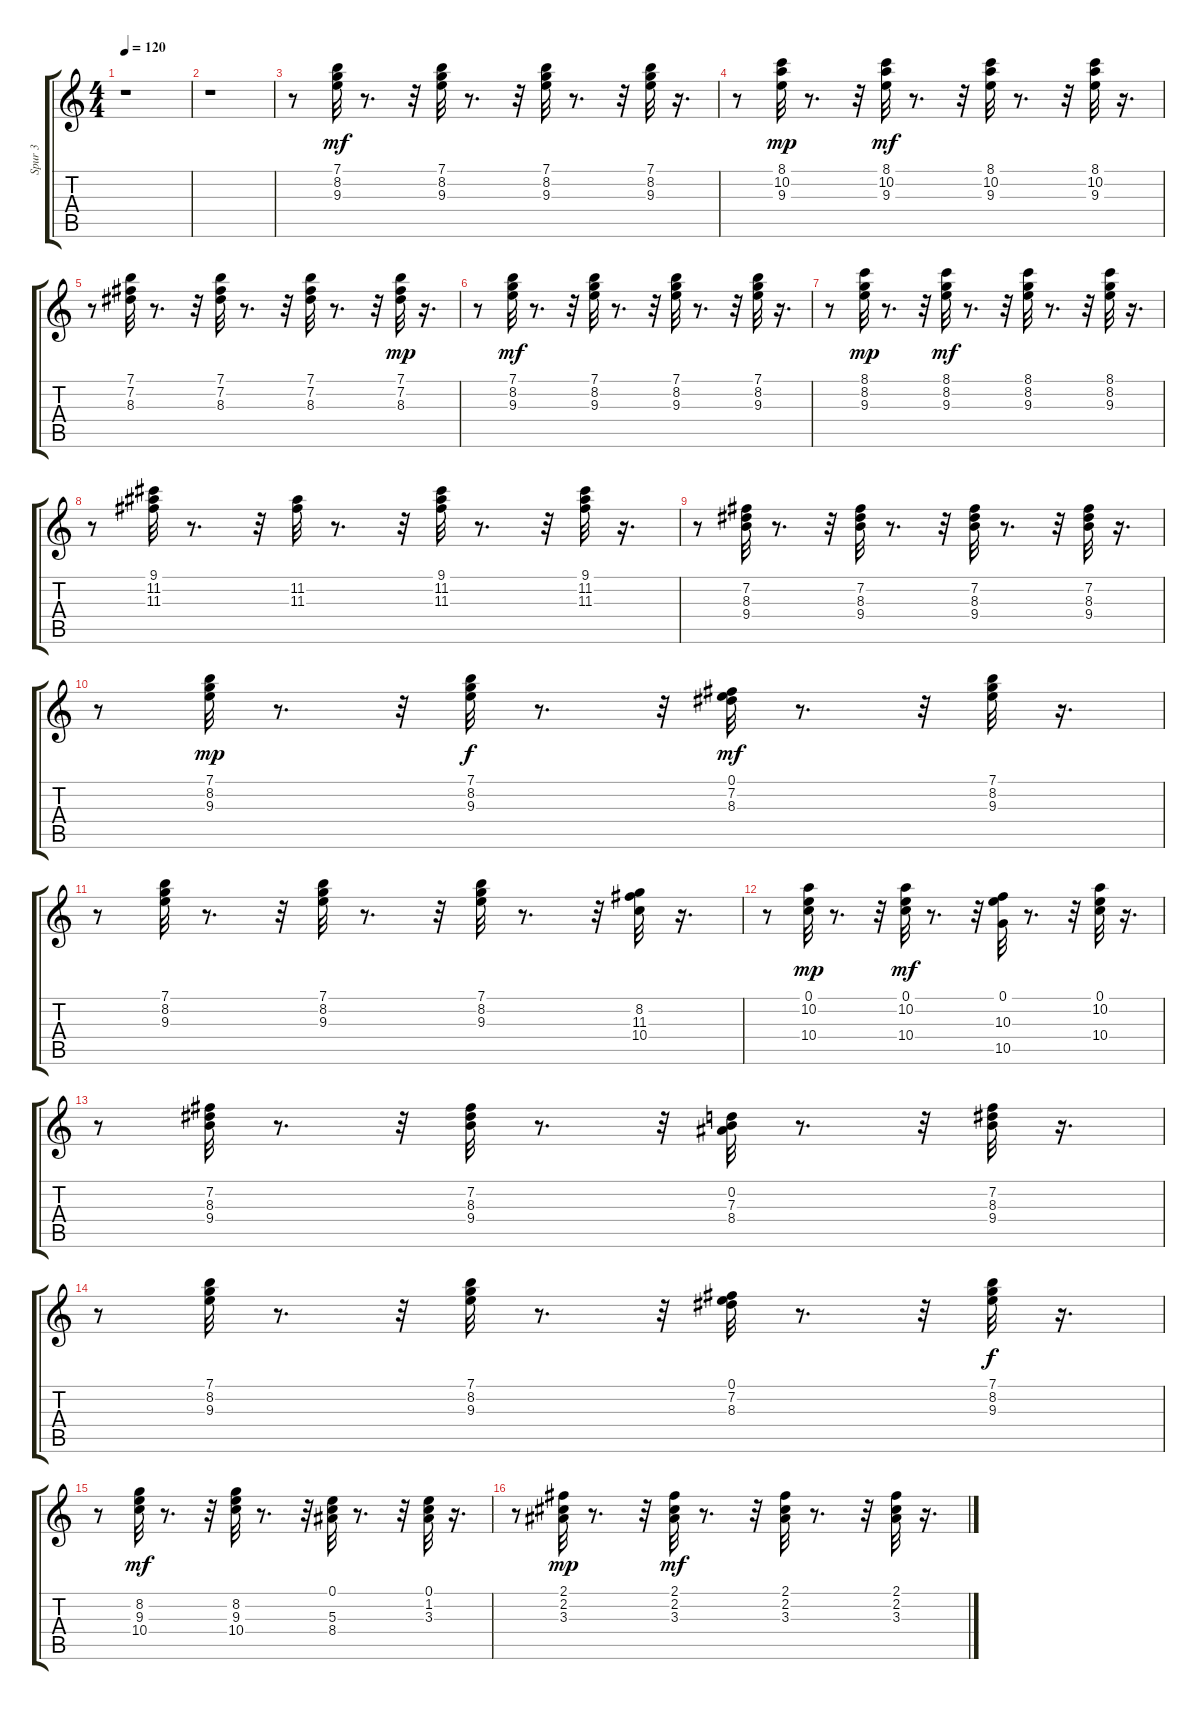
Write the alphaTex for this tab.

\track ("Spur 3" "Spur 3") {instrument electricguitarmuted}
\staff {score tabs}
\tuning (E4 B3 G3 D3 A2 E2) {hide}
\ts (4 4)
\tempo 120
\clef g2
\ks c
r.1{dy mf instrument electricguitarmuted} |
r.1 |
r.8 (7.1 8.2 9.3).32 r.8{d} r.32 (7.1 8.2 9.3).32 r.8{d} r.32 (7.1 8.2 9.3).32 r.8{d} r.32 (7.1 8.2 9.3).32 r.16{d} |
r.8 (8.1 10.2 9.3).32{dy mp} r.8{d} r.32 (8.1 10.2 9.3).32{dy mf} r.8{d} r.32 (8.1 10.2 9.3).32 r.8{d} r.32 (8.1 10.2 9.3).32 r.16{d} |
r.8 (7.1 7.2 8.3).32 r.8{d} r.32 (7.1 7.2 8.3).32 r.8{d} r.32 (7.1 7.2 8.3).32 r.8{d} r.32 (7.1 7.2 8.3).32{dy mp} r.16{d} |
r.8 (7.1 8.2 9.3).32{dy mf} r.8{d} r.32 (7.1 8.2 9.3).32 r.8{d} r.32 (7.1 8.2 9.3).32 r.8{d} r.32 (7.1 8.2 9.3).32 r.16{d} |
r.8 (8.1 8.2 9.3).32{dy mp} r.8{d} r.32 (8.1 8.2 9.3).32{dy mf} r.8{d} r.32 (8.1 8.2 9.3).32 r.8{d} r.32 (8.1 8.2 9.3).32 r.16{d} |
r.8 (9.1 11.2 11.3).32 r.8{d} r.32 (11.2 11.3).32 r.8{d} r.32 (9.1 11.2 11.3).32 r.8{d} r.32 (9.1 11.2 11.3).32 r.16{d} |
r.8 (7.2 8.3 9.4).32 r.8{d} r.32 (7.2 8.3 9.4).32 r.8{d} r.32 (7.2 8.3 9.4).32 r.8{d} r.32 (7.2 8.3 9.4).32 r.16{d} |
r.8 (7.1 8.2 9.3).32{dy mp} r.8{d} r.32 (7.1 8.2 9.3).32{dy f} r.8{d} r.32 (0.1 7.2 8.3).32{dy mf} r.8{d} r.32 (7.1 8.2 9.3).32 r.16{d} |
r.8 (7.1 8.2 9.3).32 r.8{d} r.32 (7.1 8.2 9.3).32 r.8{d} r.32 (7.1 8.2 9.3).32 r.8{d} r.32 (8.2 11.3 10.4).32 r.16{d} |
r.8 (0.1 10.2 10.4).32{dy mp} r.8{d} r.32 (0.1 10.2 10.4).32{dy mf} r.8{d} r.32 (0.1 10.3 10.5).32 r.8{d} r.32 (0.1 10.2 10.4).32 r.16{d} |
r.8 (7.2 8.3 9.4).32 r.8{d} r.32 (7.2 8.3 9.4).32 r.8{d} r.32 (0.2 7.3 8.4).32 r.8{d} r.32 (7.2 8.3 9.4).32 r.16{d} |
r.8 (7.1 8.2 9.3).32 r.8{d} r.32 (7.1 8.2 9.3).32 r.8{d} r.32 (0.1 7.2 8.3).32 r.8{d} r.32 (7.1 8.2 9.3).32{dy f} r.16{d} |
r.8 (8.2 9.3 10.4).32{dy mf} r.8{d} r.32 (8.2 9.3 10.4).32 r.8{d} r.32 (0.1 5.3 8.4).32 r.8{d} r.32 (0.1 1.2 3.3).32 r.16{d} |
r.8 (2.1 2.2 3.3).32{dy mp} r.8{d} r.32 (2.1 2.2 3.3).32{dy mf} r.8{d} r.32 (2.1 2.2 3.3).32 r.8{d} r.32 (2.1 2.2 3.3).32 r.16{d}
